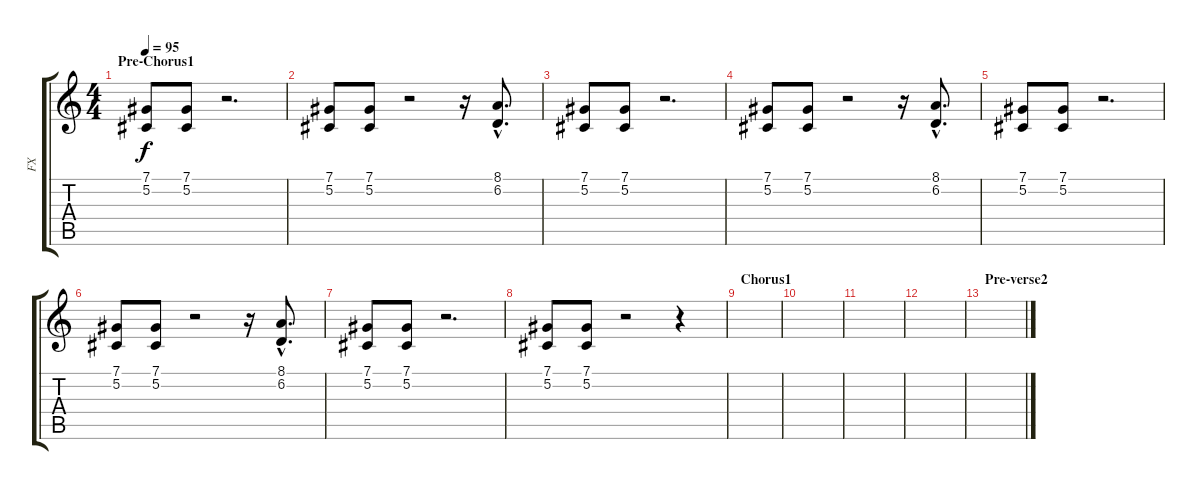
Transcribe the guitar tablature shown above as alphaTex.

\track ("FX" "FX") {instrument orchestrahit}
\staff {score tabs}
\tuning (Db4 Ab3 E3 B2 Gb2 Db2) {hide}
\ts (4 4)
\section ("" "Pre-Chorus1")
\tempo 95
\clef g2
\ks c
(7.1 5.2).8{dy f} (7.1 5.2).8 r.2{d} |
(7.1 5.2).8 (7.1 5.2).8 r.2 r.16 (8.1{hac} 6.2{hac}).8{d} |
(7.1 5.2).8 (7.1 5.2).8 r.2{d} |
(7.1 5.2).8 (7.1 5.2).8 r.2 r.16 (8.1{hac} 6.2{hac}).8{d} |
(7.1 5.2).8 (7.1 5.2).8 r.2{d} |
(7.1 5.2).8 (7.1 5.2).8 r.2 r.16 (8.1{hac} 6.2{hac}).8{d} |
(7.1 5.2).8 (7.1 5.2).8 r.2{d} |
(7.1 5.2).8 (7.1 5.2).8 r.2 r.4 |
\section ("" "Chorus1")
|
|
|
|
\section ("" "Pre-verse2")
